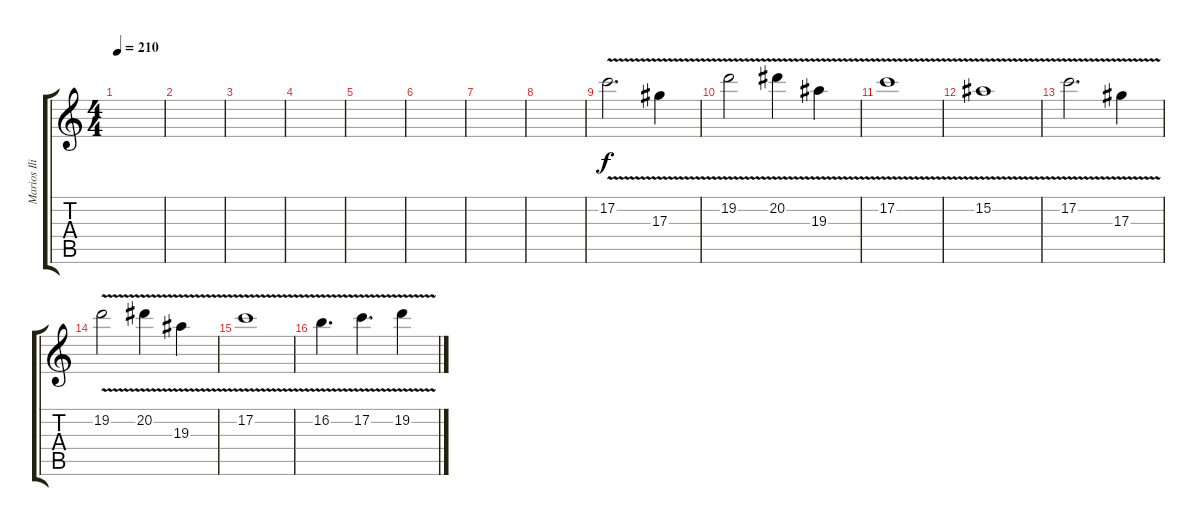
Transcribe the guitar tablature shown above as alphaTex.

\track ("Marios Iliopoulos " "Marios Ili") {instrument distortionguitar}
\staff {score tabs}
\tuning (C4 G3 Eb3 Bb2 F2 C2) {hide}
\ts (4 4)
\tempo 210
\clef g2
\ks c
|
|
|
|
|
|
|
|
17.2{v}.2{d} 17.3{v}.4 |
19.2{v}.2 20.2{v}.4 19.3{v}.4 |
17.2{v}.1 |
15.2{v}.1 |
17.2{v}.2{d} 17.3{v}.4 |
19.2{v}.2 20.2{v}.4 19.3{v}.4 |
17.2{v}.1 |
16.2{v}.4{d} 17.2{v}.4{d} 19.2{v}.4
